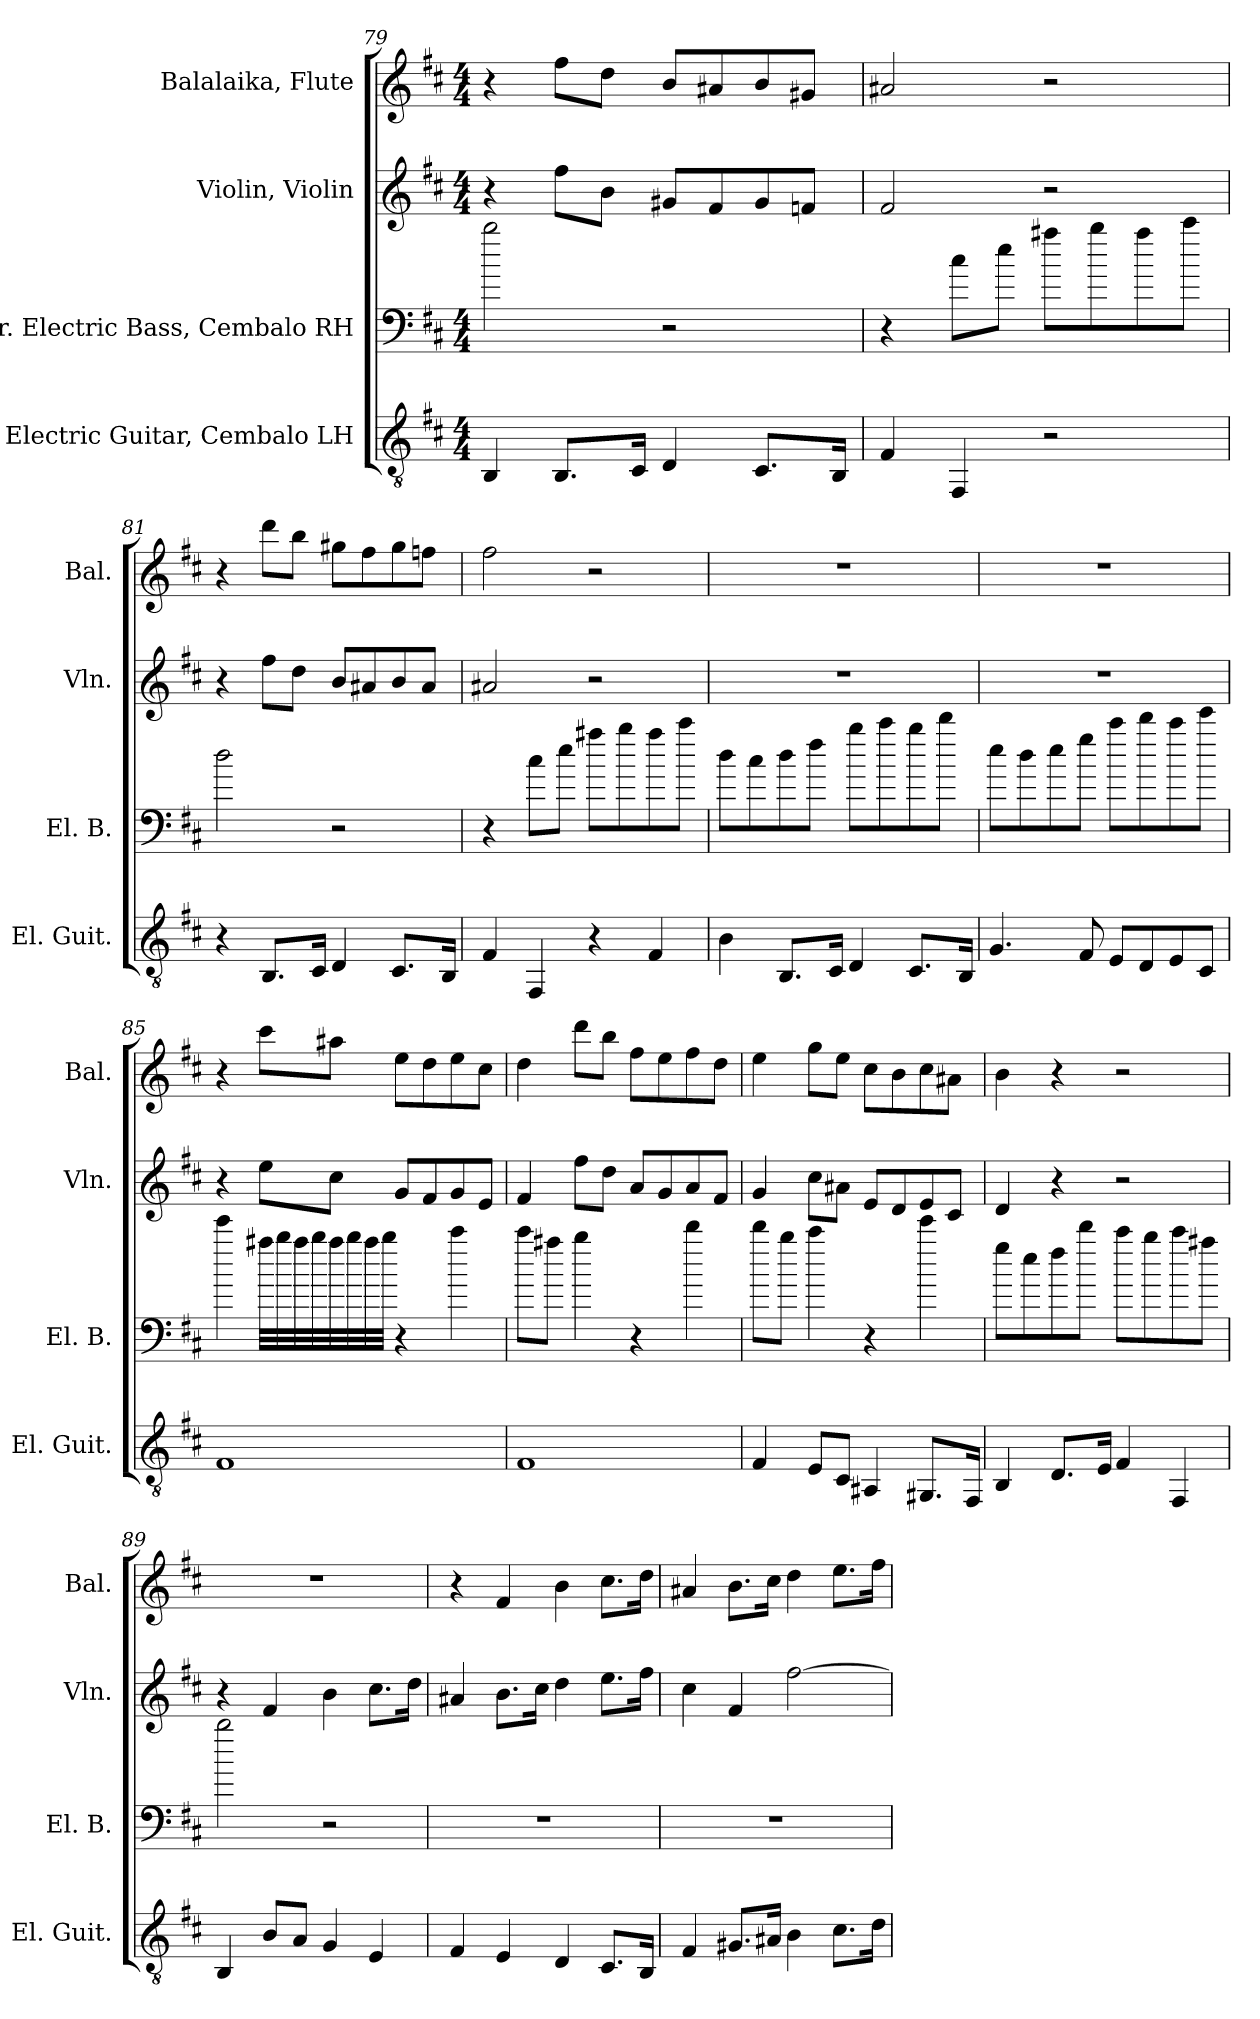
**kern	**kern	**kern	**kern
*part4	*part3	*part2	*part1
*staff4	*staff3	*staff2	*staff1
*I"Electric Guitar, Cembalo LH	*I"6-str. Electric Bass, Cembalo RH	*I"Violin, Violin	*I"Balalaika, Flute
*I'El. Guit.	*I'El. B.	*I'Vln.	*I'Bal.
*clefGv2	*clefF4	*clefG2	*clefG2
*	*ITrd7c12	*	*
*k[f#c#]	*k[f#c#]	*k[f#c#]	*k[f#c#]
*M4/4	*M4/4	*M4/4	*M4/4
=79	=79	=79	=79
4BB/	2b\	4r	4r
8.BB/L	.	8ff#\L	8ff#\L
.	.	8b\J	8dd\J
16C#/Jk	.	.	.
4D/	2r	8g#X/L	8b/L
.	.	8f#/	8a#X/
8.C#/L	.	8g#/	8b/
.	.	8fn/J	8g#X/J
16BB/Jk	.	.	.
!!LO:LB:g=z
=80	=80	=80	=80
4F#/	4r	2f#/	2a#X/
4FF#/	8c#\L	.	.
.	8e\J	.	.
2r	8a#X\L	2r	2r
.	8b\	.	.
.	8a#\	.	.
.	8cc#\J	.	.
=81	=81	=81	=81
4r	2d\	4r	4r
8.BB/L	.	8ff#\L	8ddd\L
.	.	8dd\J	8bb\J
16C#/Jk	.	.	.
4D/	2r	8b/L	8gg#X\L
.	.	8a#X/	8ff#\
8.C#/L	.	8b/	8gg#\
.	.	8a#/J	8ffn\J
16BB/Jk	.	.	.
=82	=82	=82	=82
4F#/	4r	2a#X/	2ff#\
4FF#/	8c#\L	.	.
.	8e\J	.	.
4r	8a#X\L	2r	2r
.	8b\	.	.
4F#/	8a#\	.	.
.	8cc#\J	.	.
!!LO:PB:g=z
=83	=83	=83	=83
4B\	8d\L	1r	1r
.	8c#\	.	.
8.BB/L	8d\	.	.
.	8f#\J	.	.
16C#/Jk	.	.	.
4D/	8b\L	.	.
.	8cc#\	.	.
8.C#/L	8b\	.	.
.	8dd\J	.	.
16BB/Jk	.	.	.
=84	=84	=84	=84
4.G/	8e\L	1r	1r
.	8d\	.	.
.	8e\	.	.
8F#/	8g\J	.	.
8E/L	8cc#\L	.	.
8D/	8dd\	.	.
8E/	8cc#\	.	.
8C#/J	8ee\J	.	.
=85	=85	=85	=85
1F#	4ee\	4r	4r
.	32a#X\LLL	8ee\L	8ccc#\L
.	32b\	.	.
.	32a#\	.	.
.	32b\	.	.
.	32a#\	8cc#\J	8aa#X\J
.	32b\	.	.
.	32a#\	.	.
.	32b\JJJ	.	.
.	4r	8g/L	8ee\L
.	.	8f#/	8dd\
.	4cc#\	8g/	8ee\
.	.	8e/J	8cc#\J
!!LO:LB:g=z
=86	=86	=86	=86
1F#	8cc#\L	4f#/	4dd\
.	8a#X\J	.	.
.	4b\	8ff#\L	8ddd\L
.	.	8dd\J	8bb\J
.	4r	8a/L	8ff#\L
.	.	8g/	8ee\
.	4dd\	8a/	8ff#\
.	.	8f#/J	8dd\J
=87	=87	=87	=87
4F#/	8dd\L	4g/	4ee\
.	8b\J	.	.
8E/L	4cc#\	8cc#\L	8gg\L
8C#/J	.	8a#X\J	8ee\J
4AA#X/	4r	8e/L	8cc#\L
.	.	8d/	8b\
8.GG#X/L	4ee\	8e/	8cc#\
.	.	8c#/J	8a#X\J
16FF#/Jk	.	.	.
=88	=88	=88	=88
4BB/	8g\L	4d/	4b\
.	8e\	.	.
8.D/L	8f#\	4r	4r
.	8dd\J	.	.
16E/Jk	.	.	.
4F#/	8cc#\L	2r	2r
.	8b\	.	.
4FF#/	8cc#\	.	.
.	8a#X\J	.	.
=89	=89	=89	=89
4BB/	2b\	4r	1r
8B/L	.	4f#/	.
8A/J	.	.	.
4G/	2r	4b\	.
4E/	.	8.cc#\L	.
.	.	16dd\Jk	.
!!LO:LB:g=z
=90	=90	=90	=90
4F#/	1r	4a#X/	4r
4E/	.	8.b\L	4f#/
.	.	16cc#\Jk	.
4D/	.	4dd\	4b\
8.C#/L	.	8.ee\L	8.cc#\L
16BB/Jk	.	16ff#\Jk	16dd\Jk
=91	=91	=91	=91
4F#/	1r	4cc#\	4a#X/
8.G#X/L	.	4f#/	8.b\L
16A#X/Jk	.	.	16cc#\Jk
4B\	.	[2ff#\	4dd\
8.c#\L	.	.	8.ee\L
16d\Jk	.	.	16ff#\Jk
=	=	=	=
*-	*-	*-	*-
